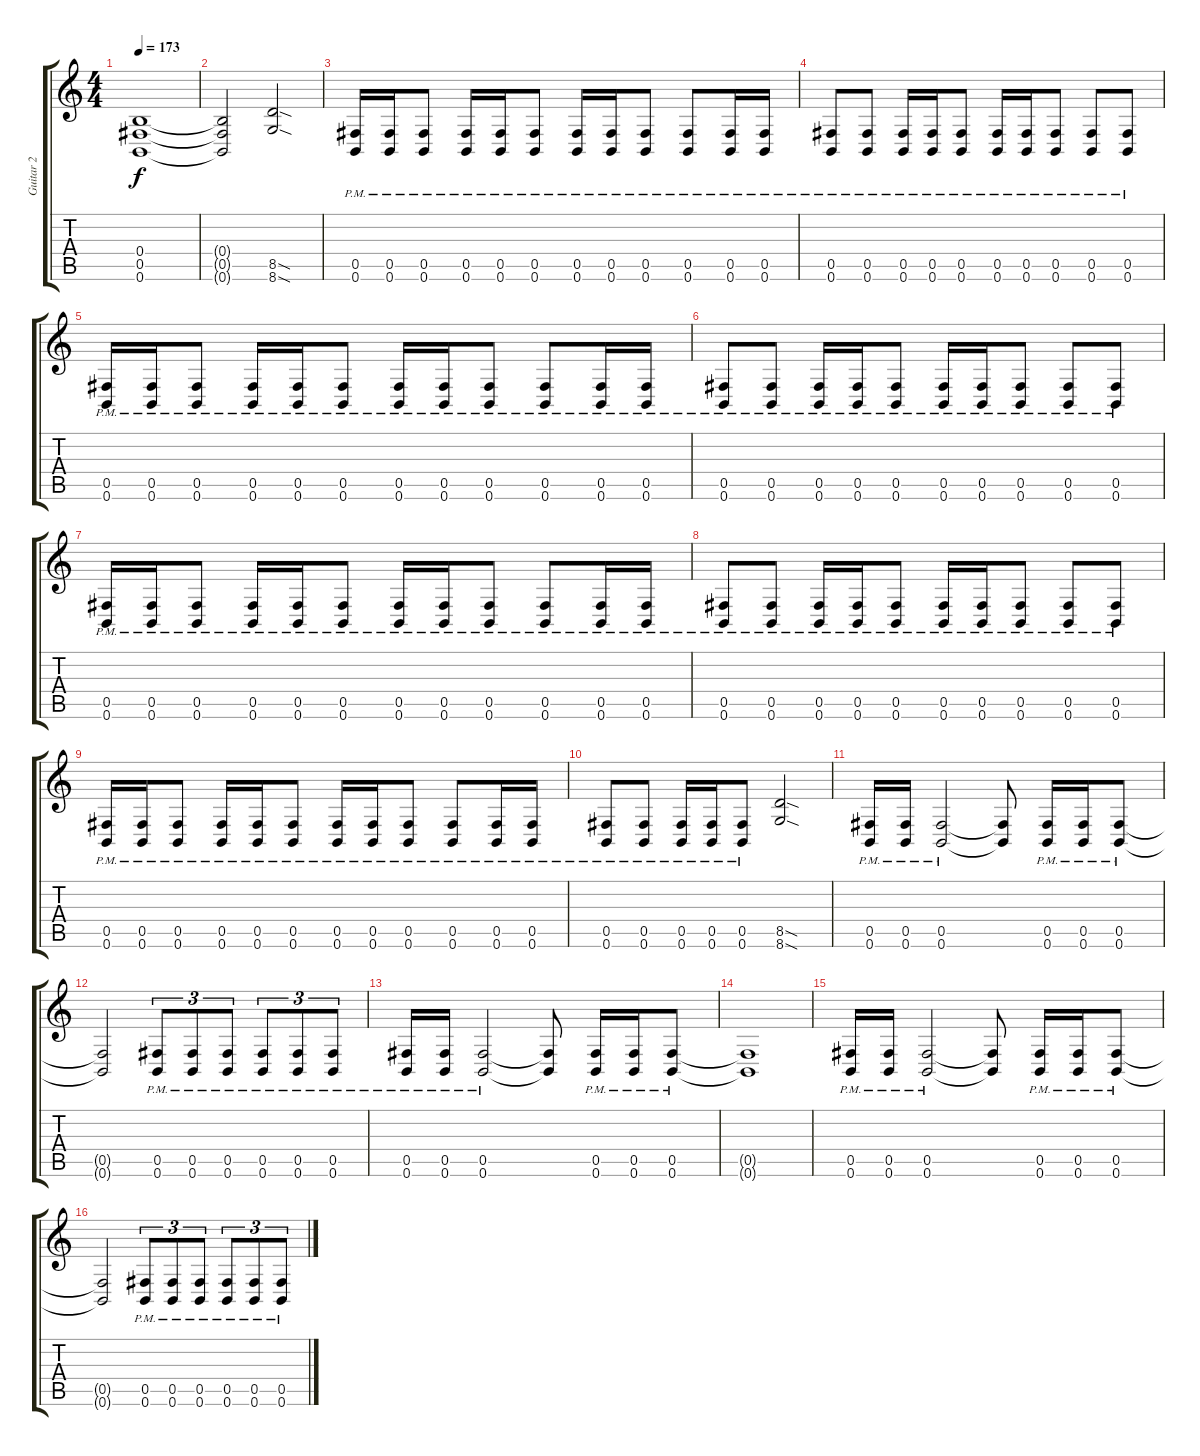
\track ("Guitar 2" "Guitar 2") {instrument distortionguitar}
\staff {score tabs}
\tuning (Db4 Ab3 E3 B2 Gb2 B1) {hide}
\ts (4 4)
\tempo 173
\clef g2
\ks c
(0.4 0.5 0.6).1{dy f} |
(0.4{t} 0.5{t} 0.6{t}).2 (8.5{sod} 8.6{sod}).2 |
(0.5{pm} 0.6{pm}).16 (0.5{pm} 0.6{pm}).16 (0.5{pm} 0.6{pm}).8 (0.5{pm} 0.6{pm}).16 (0.5{pm} 0.6{pm}).16 (0.5{pm} 0.6{pm}).8 (0.5{pm} 0.6{pm}).16 (0.5{pm} 0.6{pm}).16 (0.5{pm} 0.6{pm}).8 (0.5{pm} 0.6{pm}).8 (0.5{pm} 0.6{pm}).16 (0.5{pm} 0.6{pm}).16 |
(0.5{pm} 0.6{pm}).8 (0.5{pm} 0.6{pm}).8 (0.5{pm} 0.6{pm}).16 (0.5{pm} 0.6{pm}).16 (0.5{pm} 0.6{pm}).8 (0.5{pm} 0.6{pm}).16 (0.5{pm} 0.6{pm}).16 (0.5{pm} 0.6{pm}).8 (0.5{pm} 0.6{pm}).8 (0.5{pm} 0.6{pm}).8 |
(0.5{pm} 0.6{pm}).16 (0.5{pm} 0.6{pm}).16 (0.5{pm} 0.6{pm}).8 (0.5{pm} 0.6{pm}).16 (0.5{pm} 0.6{pm}).16 (0.5{pm} 0.6{pm}).8 (0.5{pm} 0.6{pm}).16 (0.5{pm} 0.6{pm}).16 (0.5{pm} 0.6{pm}).8 (0.5{pm} 0.6{pm}).8 (0.5{pm} 0.6{pm}).16 (0.5{pm} 0.6{pm}).16 |
(0.5{pm} 0.6{pm}).8 (0.5{pm} 0.6{pm}).8 (0.5{pm} 0.6{pm}).16 (0.5{pm} 0.6{pm}).16 (0.5{pm} 0.6{pm}).8 (0.5{pm} 0.6{pm}).16 (0.5{pm} 0.6{pm}).16 (0.5{pm} 0.6{pm}).8 (0.5{pm} 0.6{pm}).8 (0.5{pm} 0.6{pm}).8 |
(0.5{pm} 0.6{pm}).16 (0.5{pm} 0.6{pm}).16 (0.5{pm} 0.6{pm}).8 (0.5{pm} 0.6{pm}).16 (0.5{pm} 0.6{pm}).16 (0.5{pm} 0.6{pm}).8 (0.5{pm} 0.6{pm}).16 (0.5{pm} 0.6{pm}).16 (0.5{pm} 0.6{pm}).8 (0.5{pm} 0.6{pm}).8 (0.5{pm} 0.6{pm}).16 (0.5{pm} 0.6{pm}).16 |
(0.5{pm} 0.6{pm}).8 (0.5{pm} 0.6{pm}).8 (0.5{pm} 0.6{pm}).16 (0.5{pm} 0.6{pm}).16 (0.5{pm} 0.6{pm}).8 (0.5{pm} 0.6{pm}).16 (0.5{pm} 0.6{pm}).16 (0.5{pm} 0.6{pm}).8 (0.5{pm} 0.6{pm}).8 (0.5{pm} 0.6{pm}).8 |
(0.5{pm} 0.6{pm}).16 (0.5{pm} 0.6{pm}).16 (0.5{pm} 0.6{pm}).8 (0.5{pm} 0.6{pm}).16 (0.5{pm} 0.6{pm}).16 (0.5{pm} 0.6{pm}).8 (0.5{pm} 0.6{pm}).16 (0.5{pm} 0.6{pm}).16 (0.5{pm} 0.6{pm}).8 (0.5{pm} 0.6{pm}).8 (0.5{pm} 0.6{pm}).16 (0.5{pm} 0.6{pm}).16 |
(0.5{pm} 0.6{pm}).8 (0.5{pm} 0.6{pm}).8 (0.5{pm} 0.6{pm}).16 (0.5{pm} 0.6{pm}).16 (0.5{pm} 0.6{pm}).8 (8.5{sod} 8.6{sod}).2 |
(0.5{pm} 0.6{pm}).16 (0.5{pm} 0.6{pm}).16 (0.5{pm} 0.6{pm}).2 (0.5{t} 0.6{t}).8 (0.5{pm} 0.6{pm}).16 (0.5{pm} 0.6{pm}).16 (0.5{pm} 0.6{pm}).8 |
(0.5{t} 0.6{t}).2 (0.5{pm} 0.6{pm}).8{tu (3 2)} (0.5{pm} 0.6{pm}).8{tu (3 2)} (0.5{pm} 0.6{pm}).8{tu (3 2)} (0.5{pm} 0.6{pm}).8{tu (3 2)} (0.5{pm} 0.6{pm}).8{tu (3 2)} (0.5{pm} 0.6{pm}).8{tu (3 2)} |
(0.5{pm} 0.6{pm}).16 (0.5{pm} 0.6{pm}).16 (0.5{pm} 0.6{pm}).2 (0.5{t} 0.6{t}).8 (0.5{pm} 0.6{pm}).16 (0.5{pm} 0.6{pm}).16 (0.5{pm} 0.6{pm}).8 |
(0.5{t} 0.6{t}).1 |
(0.5{pm} 0.6{pm}).16 (0.5{pm} 0.6{pm}).16 (0.5{pm} 0.6{pm}).2 (0.5{t} 0.6{t}).8 (0.5{pm} 0.6{pm}).16 (0.5{pm} 0.6{pm}).16 (0.5{pm} 0.6{pm}).8 |
(0.5{t} 0.6{t}).2 (0.5{pm} 0.6{pm}).8{tu (3 2)} (0.5{pm} 0.6{pm}).8{tu (3 2)} (0.5{pm} 0.6{pm}).8{tu (3 2)} (0.5{pm} 0.6{pm}).8{tu (3 2)} (0.5{pm} 0.6{pm}).8{tu (3 2)} (0.5{pm} 0.6{pm}).8{tu (3 2)}
